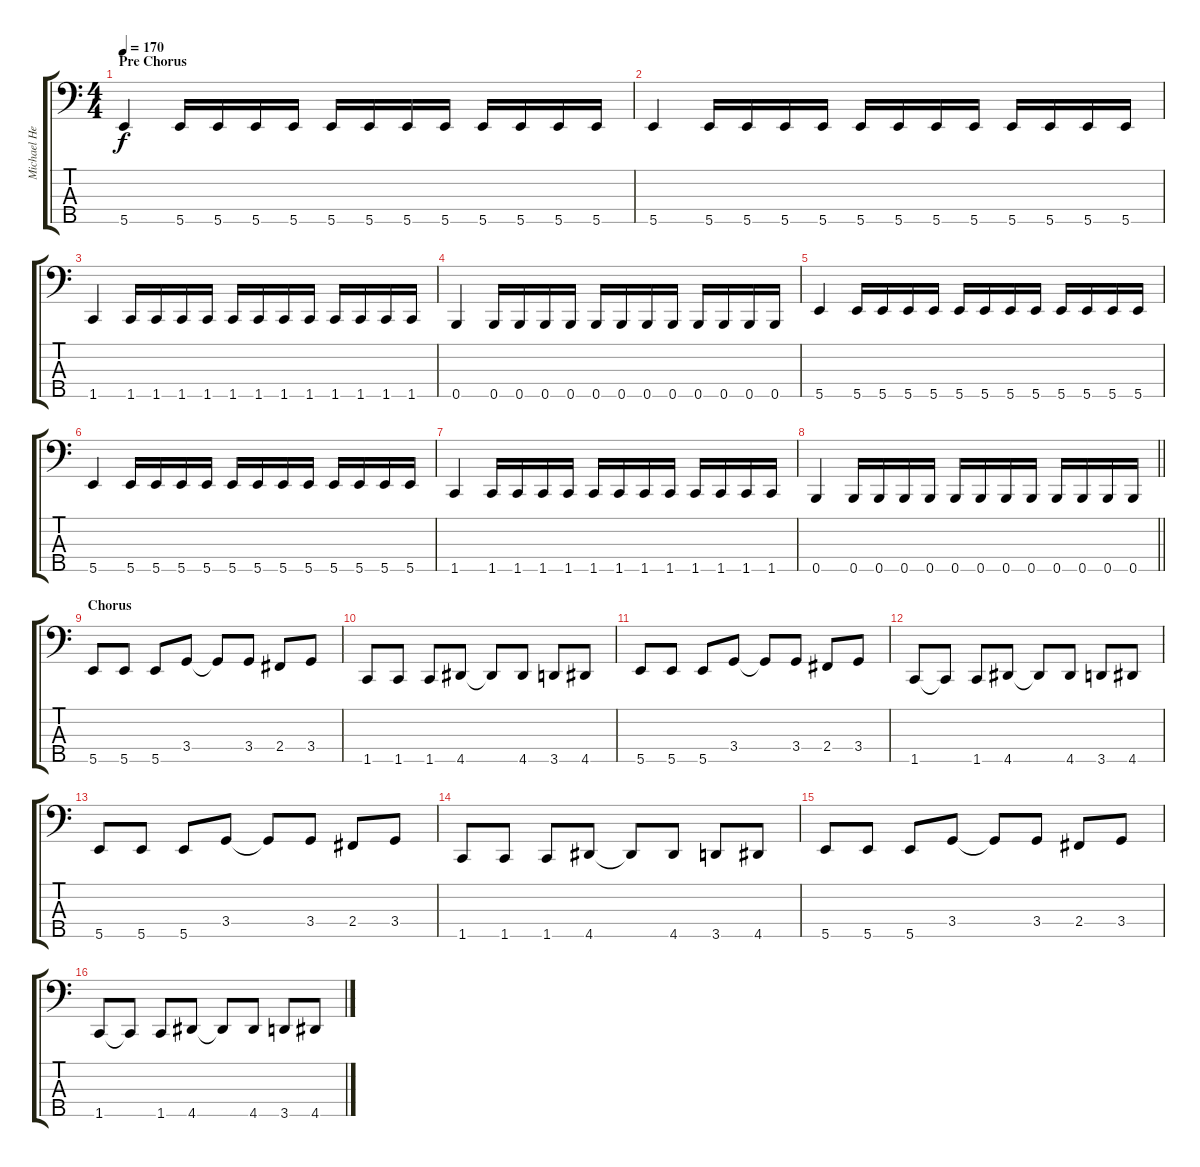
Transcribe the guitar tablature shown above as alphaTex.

\track ("Michael Hedlund" "Michael He") {instrument electricbassfinger}
\staff {score tabs}
\tuning (G2 D2 A1 E1 B0) {hide}
\ts (4 4)
\section ("" "Pre Chorus")
\tempo 170
\clef f4
\ks c
5.5.4{dy f} 5.5.16 5.5.16 5.5.16 5.5.16 5.5.16 5.5.16 5.5.16 5.5.16 5.5.16 5.5.16 5.5.16 5.5.16 |
5.5.4 5.5.16 5.5.16 5.5.16 5.5.16 5.5.16 5.5.16 5.5.16 5.5.16 5.5.16 5.5.16 5.5.16 5.5.16 |
1.5.4 1.5.16 1.5.16 1.5.16 1.5.16 1.5.16 1.5.16 1.5.16 1.5.16 1.5.16 1.5.16 1.5.16 1.5.16 |
0.5.4 0.5.16 0.5.16 0.5.16 0.5.16 0.5.16 0.5.16 0.5.16 0.5.16 0.5.16 0.5.16 0.5.16 0.5.16 |
5.5.4 5.5.16 5.5.16 5.5.16 5.5.16 5.5.16 5.5.16 5.5.16 5.5.16 5.5.16 5.5.16 5.5.16 5.5.16 |
5.5.4 5.5.16 5.5.16 5.5.16 5.5.16 5.5.16 5.5.16 5.5.16 5.5.16 5.5.16 5.5.16 5.5.16 5.5.16 |
1.5.4 1.5.16 1.5.16 1.5.16 1.5.16 1.5.16 1.5.16 1.5.16 1.5.16 1.5.16 1.5.16 1.5.16 1.5.16 |
\barLineRight lightlight
0.5.4 0.5.16 0.5.16 0.5.16 0.5.16 0.5.16 0.5.16 0.5.16 0.5.16 0.5.16 0.5.16 0.5.16 0.5.16 |
\section ("" "Chorus")
5.5.8 5.5.8 5.5.8 3.4.8 3.4{t}.8 3.4.8 2.4.8 3.4.8 |
1.5.8 1.5.8 1.5.8 4.5.8 4.5{t}.8 4.5.8 3.5.8 4.5.8 |
5.5.8 5.5.8 5.5.8 3.4.8 3.4{t}.8 3.4.8 2.4.8 3.4.8 |
1.5.8 1.5{t}.8 1.5.8 4.5.8 4.5{t}.8 4.5.8 3.5.8 4.5.8 |
5.5.8 5.5.8 5.5.8 3.4.8 3.4{t}.8 3.4.8 2.4.8 3.4.8 |
1.5.8 1.5.8 1.5.8 4.5.8 4.5{t}.8 4.5.8 3.5.8 4.5.8 |
5.5.8 5.5.8 5.5.8 3.4.8 3.4{t}.8 3.4.8 2.4.8 3.4.8 |
1.5.8 1.5{t}.8 1.5.8 4.5.8 4.5{t}.8 4.5.8 3.5.8 4.5.8
